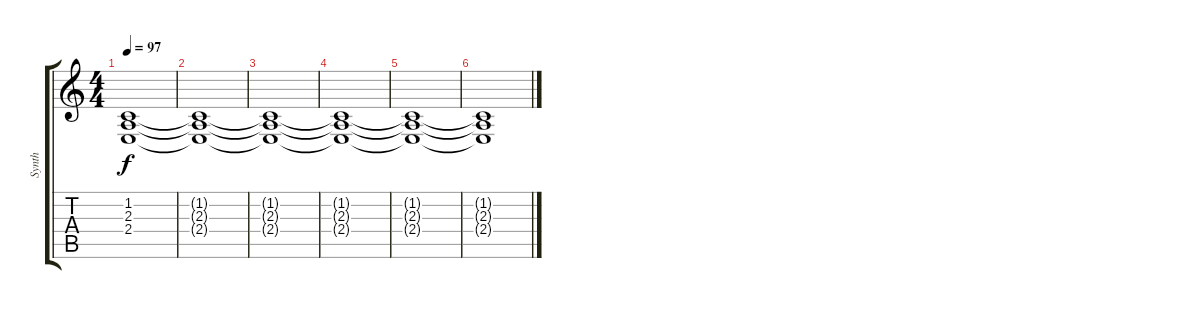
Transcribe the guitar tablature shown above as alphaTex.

\track ("Synth" "Synth") {instrument pad4choir}
\staff {score tabs}
\tuning (E4 B3 G3 D3 A2 E2) {hide}
\ts (4 4)
\tempo 97
\clef g2
\ks c
(1.2 2.3 2.4).1{dy f} |
(1.2{t} 2.3{t} 2.4{t}).1 |
(1.2{t} 2.3{t} 2.4{t}).1 |
(1.2{t} 2.3{t} 2.4{t}).1 |
(1.2{t} 2.3{t} 2.4{t}).1 |
(1.2{t} 2.3{t} 2.4{t}).1
